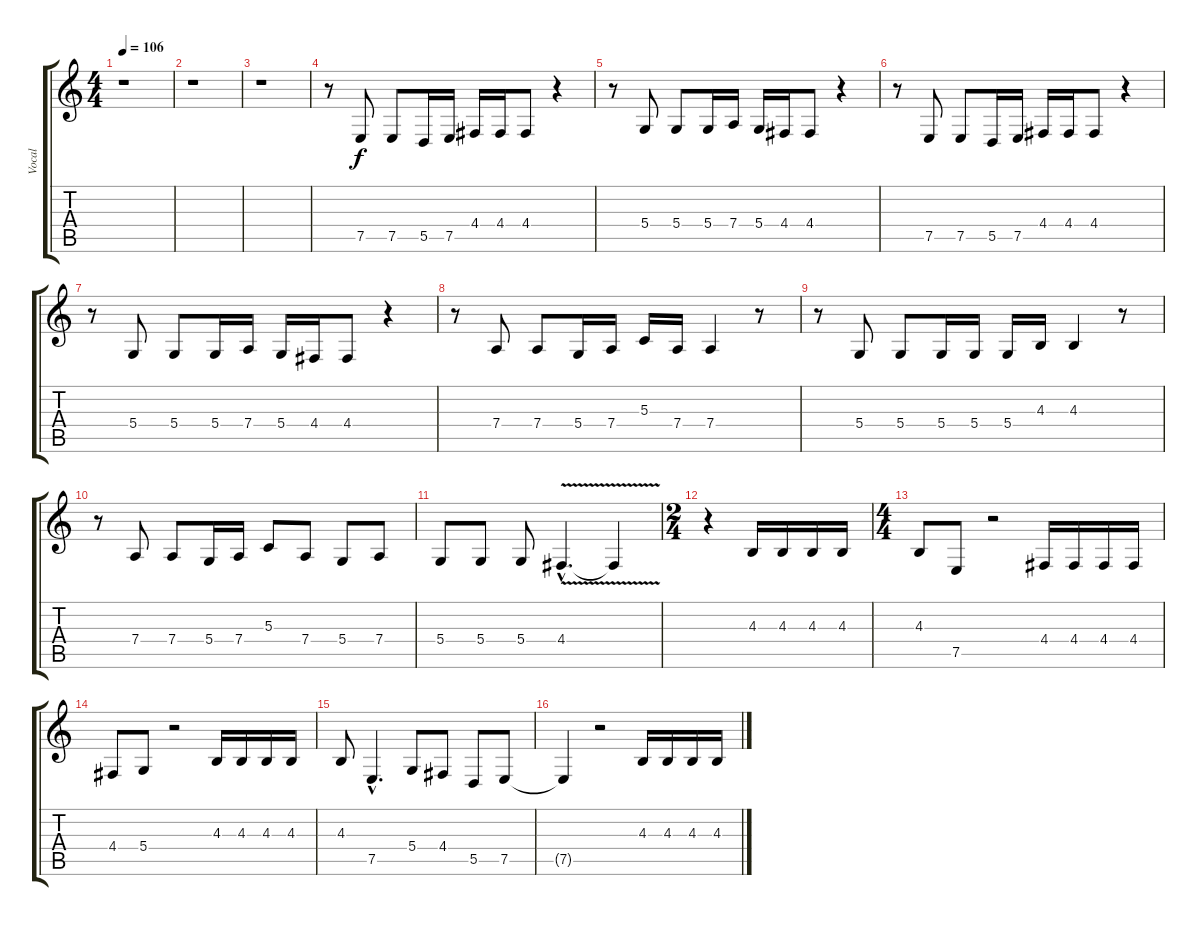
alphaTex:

\track ("Vocal" "Vocal") {instrument cello}
\staff {score tabs}
\tuning (E4 B3 G3 D3 A2 E2) {hide}
\ts (4 4)
\tempo 106
\clef g2
\ks c
r.1{dy f} |
r.1 |
r.1 |
r.8 7.5.8 7.5.8 5.5.16 7.5.16 4.4.16 4.4.16 4.4.8 r.4 |
r.8 5.4.8 5.4.8 5.4.16 7.4.16 5.4.16 4.4.16 4.4.8 r.4 |
r.8 7.5.8 7.5.8 5.5.16 7.5.16 4.4.16 4.4.16 4.4.8 r.4 |
r.8 5.4.8 5.4.8 5.4.16 7.4.16 5.4.16 4.4.16 4.4.8 r.4 |
r.8 7.4.8 7.4.8 5.4.16 7.4.16 5.3.16 7.4.16 7.4.4 r.8 |
r.8 5.4.8 5.4.8 5.4.16 5.4.16 5.4.16 4.3.16 4.3.4 r.8 |
r.8 7.4.8 7.4.8 5.4.16 7.4.16 5.3.8 7.4.8 5.4.8 7.4.8 |
5.4.8 5.4.8 5.4.8 4.4{v hac}.4{d} 4.4{t}.4 |
\ts (2 4)
r.4 4.3.16 4.3.16 4.3.16 4.3.16 |
\ts (4 4)
4.3.8 7.5.8 r.2 4.4.16 4.4.16 4.4.16 4.4.16 |
4.4.8 5.4.8 r.2 4.3.16 4.3.16 4.3.16 4.3.16 |
4.3.8 7.5{hac}.4{d} 5.4.8 4.4.8 5.5.8 7.5.8 |
7.5{t}.4 r.2 4.3.16 4.3.16 4.3.16 4.3.16
